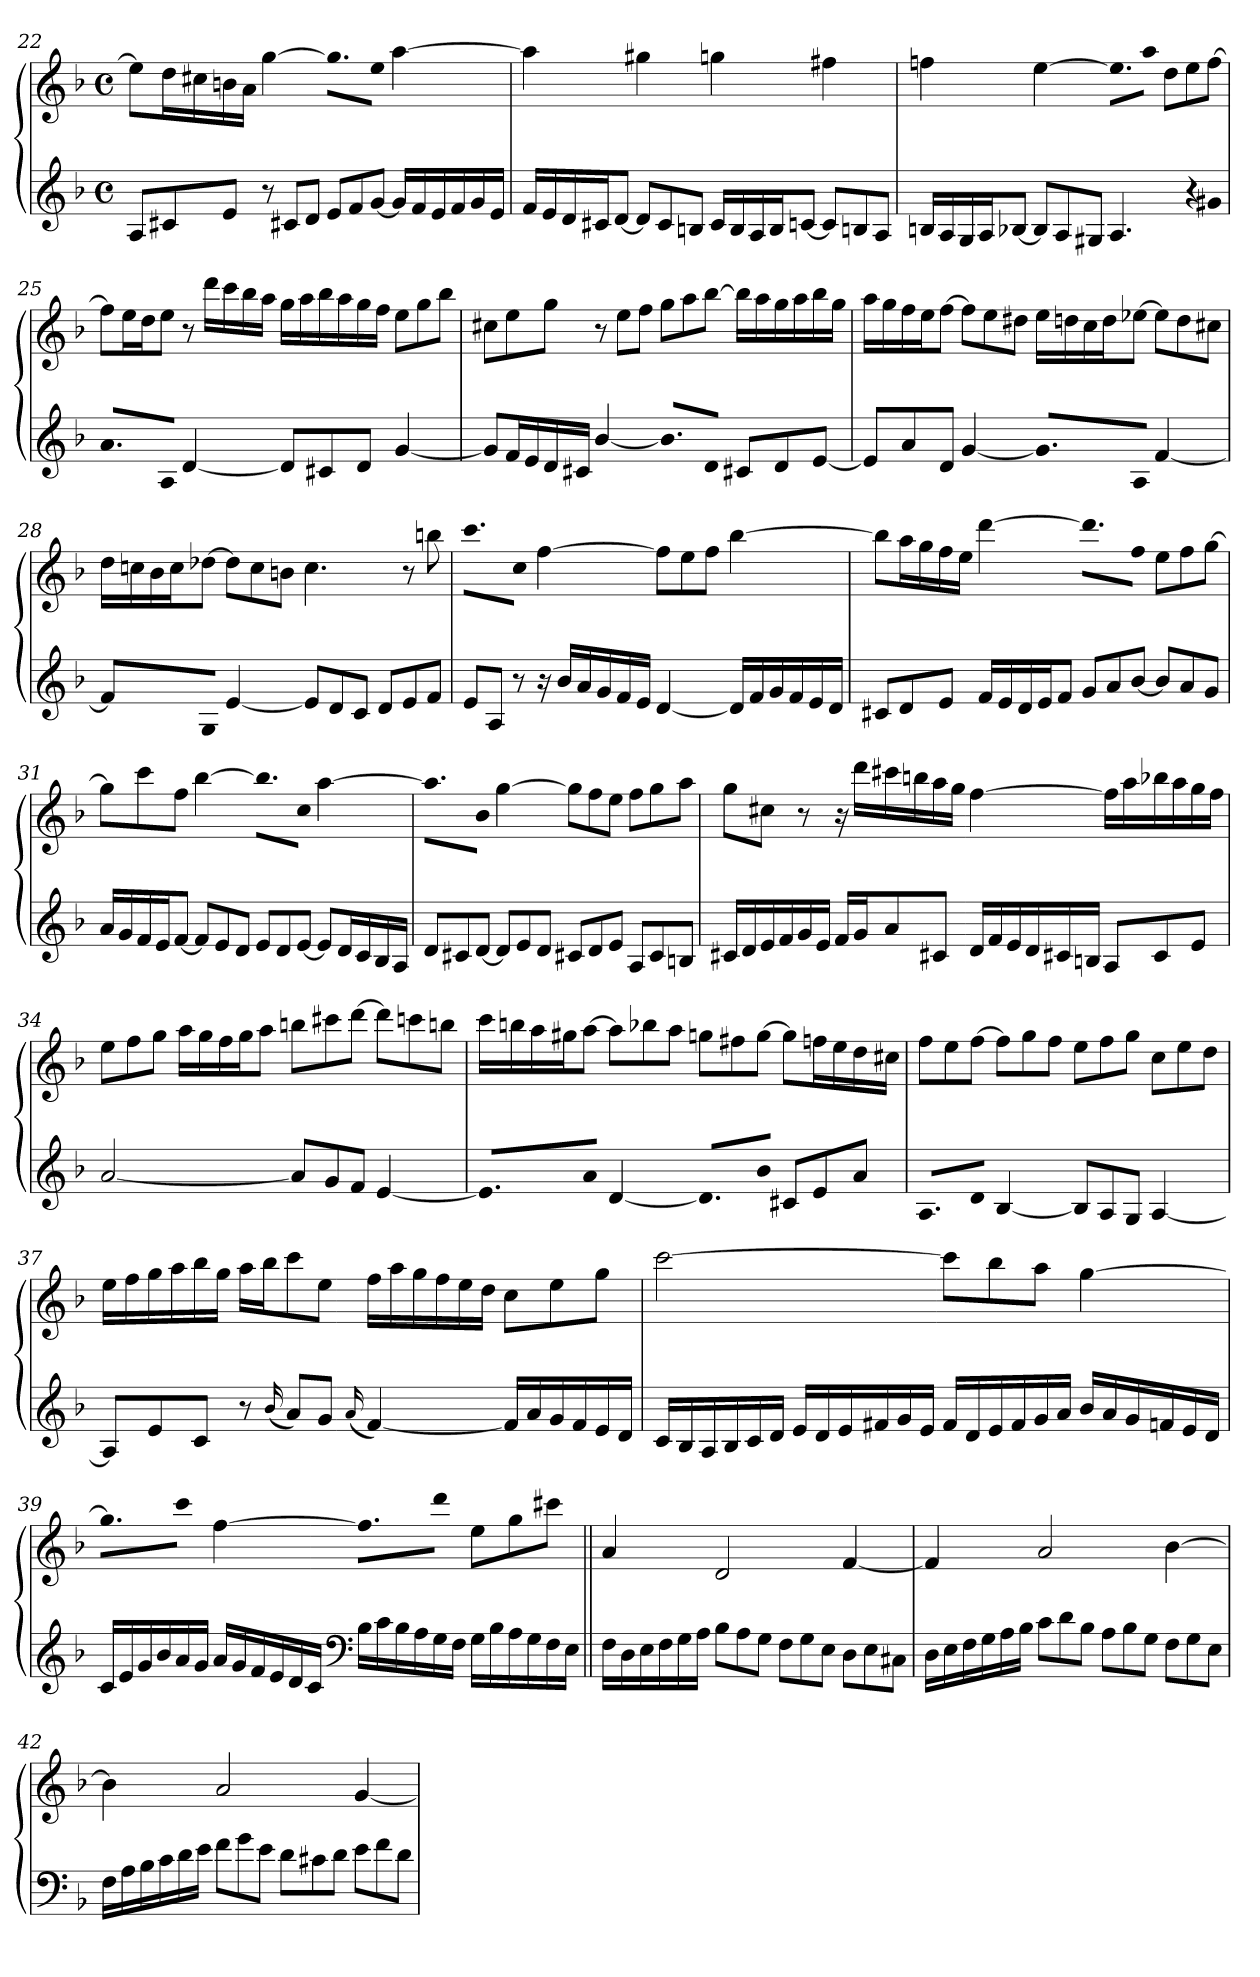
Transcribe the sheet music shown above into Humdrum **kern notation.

**kern	**kern
*part2	*part1
*staff2	*staff1
*clefG2	*clefG2
*k[b-]	*k[b-]
*d:	*d:
*M4/4	*M4/4
*met(c)	*met(c)
*Xtuplet	*Xtuplet
=22	=22
12AL	12eeL]
12c#X	24ddL
.	24cc#X
12eJ	24bn
.	24aJJ
12r	[4gg
12c#XL	.
12dJ	.
!	!LO:N:vis=8.
12eL	6ggL]
12f	.
!	!LO:N:vis=16
[12gJ	12eeJk
24gLL]	[4aa
24f	.
24e	.
24f	.
24g	.
24eJJ	.
=23	=23
24fLL	4aa]
24e	.
24d	.
24c#XJ	.
[12dJ	.
12dL]	4gg#X
12c#	.
12BnJ	.
24c#LL	4ggn
24B	.
24A	.
24BJ	.
[12cnJ	.
12cL]	4ff#X
12Bn	.
12AJ	.
=24	=24
24BnLL	4ffn
24A	.
24G	.
24AJ	.
[12B-XJ	.
12B-L]	[4ee
12A	.
12G#XJ	.
!	!LO:N:vis=8.
6.A	6eeL]
!	!LO:N:vis=16
.	12aaJk
12ryy	12ddL
!LO:N:vis=16	!
12r	12ee
!LO:N:vis=16	!
12g#X	[12ffJ
=25	=25
!LO:N:vis=8.	!
6aL	12ffL]
.	24eeL
.	24ddJ
!LO:N:vis=16	!
12AJk	12eeJ
[4d	12r
.	24dddLL
.	24ccc
.	24bb-
.	24aaJJ
12dL]	24ggLL
.	24aa
12c#X	24bb-
.	24aa
12dJ	24gg
.	24ffJJ
[4g	12eeL
.	12gg
.	12bb-J
=26	=26
12gL]	12cc#XL
24fL	12ee
24e	.
24d	12ggJ
24c#XJJ	.
[4b-/	12r
.	12eeL
.	12ffJ
!LO:N:vis=8.	!
6b-L]	12ggL
.	12aa
!LO:N:vis=16	!
12dJk	[12bb-J
12c#XL	24bb-LL]
.	24aa
12d	24gg
.	24aa
[12eJ	24bb-
.	24ggJJ
=27	=27
12eL]	24aaLL
.	24gg
12a	24ff
.	24eeJ
12dJ	[12ffJ
[4g	12ffL]
.	12ee
.	12dd#XJ
!LO:N:vis=8.	!
6gL]	24eeLL
.	24ddn
.	24cc
.	24ddJ
!LO:N:vis=16	!
12AJk	[12ee-XJ
[4f	12ee-L]
.	12dd
.	12cc#XJ
=28	=28
6f]	24ddLL
.	24ccn
.	24b-
.	24ccJ
!LO:N:vis=16	!
12GJJ	[12dd-XJ
[4e	12dd-L]
.	12cc
.	12bnJ
12eL]	6.cc
12d	.
12cJ	.
12dL	12ryy
12e	12r
12fJ	12bbn
=29	=29
!	!LO:N:vis=8.
12eL	6cccL
12AJ	.
!	!LO:N:vis=16
12r	12ccJk
24r	[4ff
24b-LL	.
24a	.
24g	.
24f	.
24eJJ	.
[4d	12ffL]
.	12ee
.	12ffJ
24dLL]	[4bb-
24f	.
24g	.
24f	.
24e	.
24dJJ	.
=30	=30
12c#XL	12bb-L]
12d	24aaL
.	24gg
12eJ	24ff
.	24eeJJ
24fLL	[4ddd
24e	.
24d	.
24eJ	.
12fJ	.
!	!LO:N:vis=8.
12gL	6dddL]
12a	.
!	!LO:N:vis=16
[12b-J	12ffJk
12b-L]	12eeL
12a	12ff
12gJ	[12ggJ
=31	=31
24aLL	12ggL]
24g	.
24f	12ccc
24eJ	.
[12fJ	12ffJ
12fL]	[4bb-
12e	.
12dJ	.
!	!LO:N:vis=8.
12eL	6bb-L]
12d	.
!	!LO:N:vis=16
[12eJ	12ccJk
12eL]	[4aa
24dL	.
24c	.
24B-	.
24AJJ	.
=32	=32
!	!LO:N:vis=8.
12dL	6aaL]
12c#X	.
!	!LO:N:vis=16
[12dJ	12b-Jk
12dL]	[4gg
12e	.
12dJ	.
12c#XL	12ggL]
12d	12ff
12eJ	12eeJ
12AL	12ffL
12c#	12gg
12BnJ	12aaJ
=33	=33
24c#XLL	12ggL
24d	.
24e	12cc#XJ
24f	.
24g	12r
24eJJ	.
24fLL	24r
24gJ	24dddLL
12a	24ccc#X
.	24bbn
12c#XJ	24aa
.	24ggJJ
24dLL	[4ff
24f	.
24e	.
24d	.
24c#X	.
24BnJJ	.
12AL	24ffLL]
.	24aa
12c#	24bb-X
.	24aa
12eJ	24gg
.	24ffJJ
=34	=34
[2a	12eeL
.	12ff
.	12ggJ
.	24aaLL
.	24gg
.	24ff
.	24ggJ
.	12aaJ
12aL]	12bbnL
12g	12ccc#X
12fJ	[12dddJ
[4e	12dddL]
.	12cccn
.	12bbnJ
=35	=35
!LO:N:vis=8.	!
6eL]	24cccLL
.	24bbn
.	24aa
.	24gg#XJ
!LO:N:vis=16	!
12aJk	[12aaJ
[4d	12aaL]
.	12bb-X
.	12aaJ
!LO:N:vis=8.	!
6dL]	12ggnL
.	12ff#X
!LO:N:vis=16	!
12b-Jk	[12ggJ
12c#XL	12ggL]
12e	24ffnL
.	24ee
12aJ	24dd
.	24cc#XJJ
=36	=36
!LO:N:vis=8.	!
6AL	12ffL
.	12ee
!LO:N:vis=16	!
12dJk	[12ffJ
[4B-	12ffL]
.	12gg
.	12ffJ
12B-L]	12eeL
12A	12ff
12GJ	12ggJ
[4A	12ccL
.	12ee
.	12ddJ
=37	=37
12AL]	24eeLL
.	24ff
12e	24gg
.	24aa
12cJ	24bb-
.	24ggJJ
12r	24aaLL
.	24bb-J
(16qqb-/	.
12aL)	12ccc
12gJ	12eeJ
(16qqa/	.
[4f)	24ffLL
.	24aa
.	24gg
.	24ff
.	24ee
.	24ddJJ
24fLL]	12ccL
24a	.
24g	12ee
24f	.
24e	12ggJ
24dJJ	.
=38	=38
24cLL	[2ccc
24B-	.
24A	.
24B-	.
24c	.
24dJJ	.
24eLL	.
24d	.
24e	.
24f#X	.
24g	.
24eJJ	.
24f#LL	12cccL]
24d	.
24e	12bb-
24f#	.
24g	12aaJ
24aJJ	.
24b-LL	[4gg
24a	.
24g	.
24fn	.
24e	.
24dJJ	.
=39	=39
!	!LO:N:vis=8.
24cLL	6ggL]
24e	.
24g	.
24b-	.
!	!LO:N:vis=16
24a	12cccJk
24gJJ	.
24aLL	[4ff
24g	.
24f	.
24e	.
24d	.
24cJJ	.
*clefF4	*
!	!LO:N:vis=8.
24B-LL	6ffL]
24c	.
24B-	.
24A	.
!	!LO:N:vis=16
24G	12dddJk
24FJJ	.
24GLL	12eeL
24B-	.
24A	12gg
24G	.
24F	12ccc#XJ
24EJJ	.
=40||	=40||
24FLL	4a
24D	.
24E	.
24F	.
24G	.
24AJJ	.
12B-L	2d
12A	.
12GJ	.
12FL	.
12G	.
12EJ	.
12DL	[4f
12E	.
12C#XJ	.
=41	=41
24DLL	4f]
24E	.
24F	.
24G	.
24A	.
24B-JJ	.
12cL	2a
12d	.
12B-J	.
12AL	.
12B-	.
12GJ	.
12FL	[4b-
12G	.
12EJ	.
=42	=42
24FLL	4b-]
24A	.
24B-	.
24c	.
24d	.
24eJJ	.
12fL	2a
12g	.
12eJ	.
12dL	.
12c#X	.
12dJ	.
12eL	[4g
12f	.
12dJ	.
=	=
*-	*-
